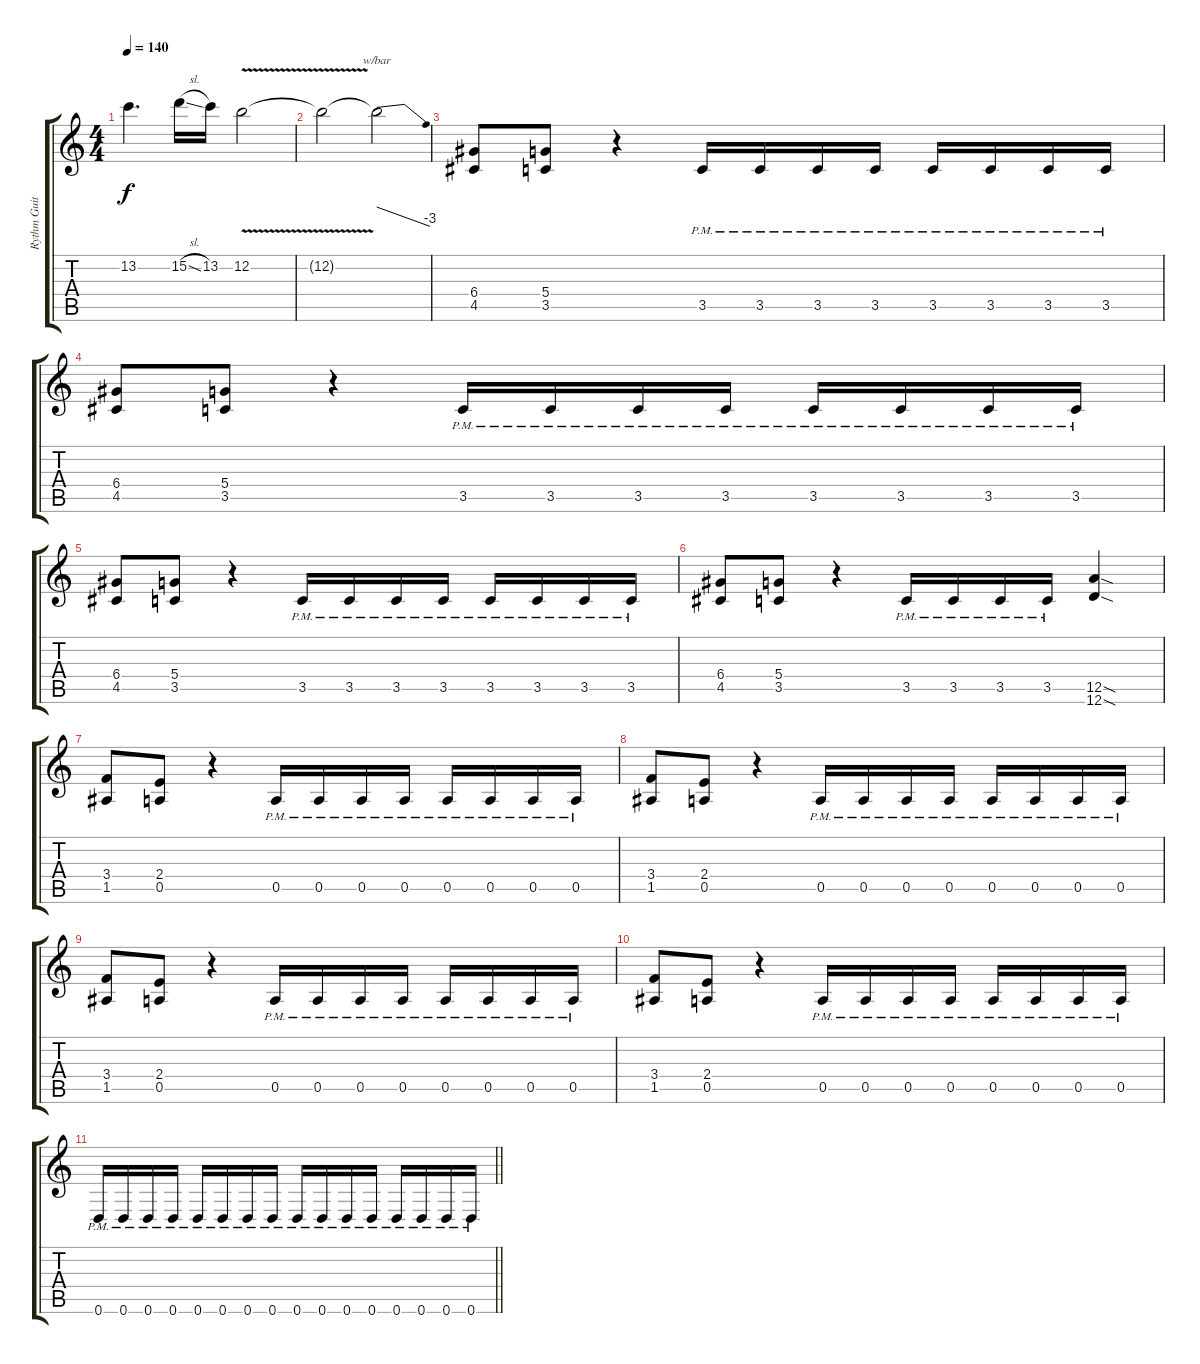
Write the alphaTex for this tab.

\track ("Rythm Guitar" "Rythm Guit") {instrument distortionguitar}
\staff {score tabs}
\tuning (E4 B3 G3 D3 A2 D2) {hide}
\ts (4 4)
\tempo 140
\clef g2
\ks c
13.2.4{d dy f} 15.2{sl}.16 13.2.16 12.2{v}.2 |
12.2{t}.2 12.2{t}.2{tbe (dive default 0 0 60 -12)} |
(6.4 4.5).8 (5.4 3.5).8 r.4 3.5{pm}.16 3.5{pm}.16 3.5{pm}.16 3.5{pm}.16 3.5{pm}.16 3.5{pm}.16 3.5{pm}.16 3.5{pm}.16 |
(6.4 4.5).8 (5.4 3.5).8 r.4 3.5{pm}.16 3.5{pm}.16 3.5{pm}.16 3.5{pm}.16 3.5{pm}.16 3.5{pm}.16 3.5{pm}.16 3.5{pm}.16 |
(6.4 4.5).8 (5.4 3.5).8 r.4 3.5{pm}.16 3.5{pm}.16 3.5{pm}.16 3.5{pm}.16 3.5{pm}.16 3.5{pm}.16 3.5{pm}.16 3.5{pm}.16 |
(6.4 4.5).8 (5.4 3.5).8 r.4 3.5{pm}.16 3.5{pm}.16 3.5{pm}.16 3.5{pm}.16 (12.5{sod} 12.6{sod}).4 |
(3.4 1.5).8 (2.4 0.5).8 r.4 0.5{pm}.16 0.5{pm}.16 0.5{pm}.16 0.5{pm}.16 0.5{pm}.16 0.5{pm}.16 0.5{pm}.16 0.5{pm}.16 |
(3.4 1.5).8 (2.4 0.5).8 r.4 0.5{pm}.16 0.5{pm}.16 0.5{pm}.16 0.5{pm}.16 0.5{pm}.16 0.5{pm}.16 0.5{pm}.16 0.5{pm}.16 |
(3.4 1.5).8 (2.4 0.5).8 r.4 0.5{pm}.16 0.5{pm}.16 0.5{pm}.16 0.5{pm}.16 0.5{pm}.16 0.5{pm}.16 0.5{pm}.16 0.5{pm}.16 |
(3.4 1.5).8 (2.4 0.5).8 r.4 0.5{pm}.16 0.5{pm}.16 0.5{pm}.16 0.5{pm}.16 0.5{pm}.16 0.5{pm}.16 0.5{pm}.16 0.5{pm}.16 |
\barLineRight lightlight
0.6{pm}.16 0.6{pm}.16 0.6{pm}.16 0.6{pm}.16 0.6{pm}.16 0.6{pm}.16 0.6{pm}.16 0.6{pm}.16 0.6{pm}.16 0.6{pm}.16 0.6{pm}.16 0.6{pm}.16 0.6{pm}.16 0.6{pm}.16 0.6{pm}.16 0.6{pm}.16
